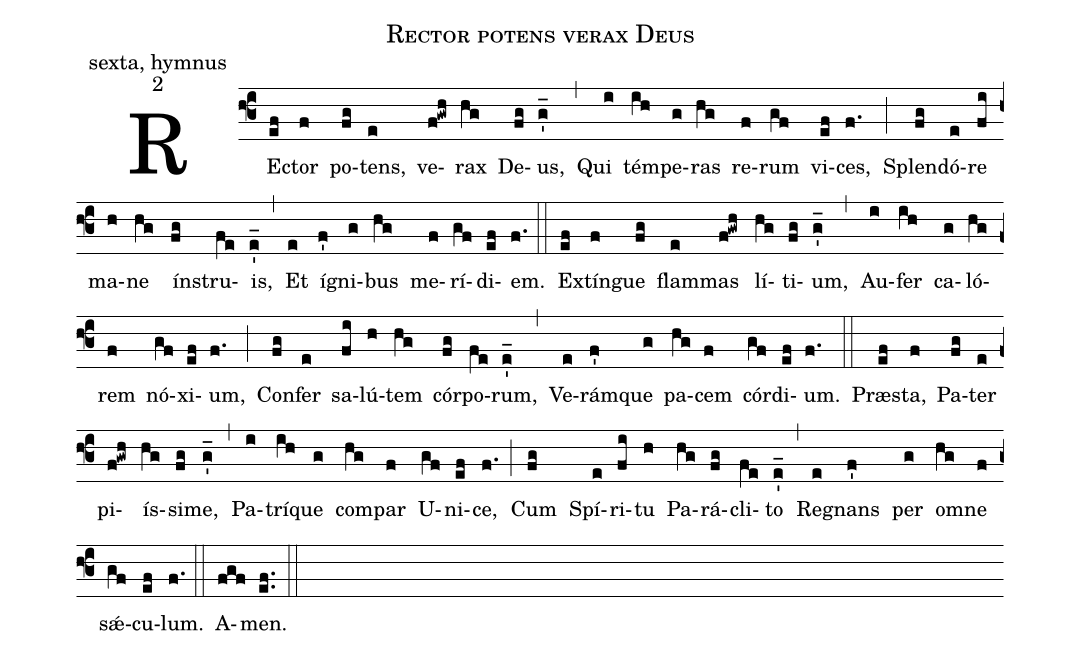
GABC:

name: Rector potens verax Deus;
office-part: sexta, hymnus;
mode: 2;
%%
(f3)
REc(ef)tor(f) po(fg)tens,(e) ve(f!gwh)rax(hg) De(fg)us,(g'_) (,)
Qui(i) tém(ih)pe(g)ras(hg) re(f)rum(gf) vi(ef)ces,(f.) (;)
Splen(fg)dó(e)re(fi) ma(h)ne(hg) ín(fg)stru(fe)is,(e'_) (,)
Et(e) íg(f')ni(g)bus(hg) me(f)rí(gf)di(ef)em.(f.) (::)

Ex(ef)tín(f)gue(fg) flam(e)mas(f!gwh) lí(hg)ti(fg)um,(g'_) (,)
Au(i)fer(ih) ca(g)ló(hg)rem(f) nó(gf)xi(ef)um,(f.) (;)
Con(fg)fer(e) sa(fi)lú(h)tem(hg) cór(fg)po(fe)rum,(e'_) (,)
Ve(e)rám(f')que(g) pa(hg)cem(f) cór(gf)di(ef)um.(f.) (::)

Præs(ef)ta,(f) Pa(fg)ter(e) pi(f!gwh)ís(hg)si(fg)me,(g'_) (,)
Pa(i)trí(ih)que(g) com(hg)par(f) U(gf)ni(ef)ce,(f.) (;)
Cum(fg) Spí(e)ri(fi)tu(h) Pa(hg)rá(fg)cli(fe)to(e'_) (,)
Reg(e)nans(f') per(g) om(hg)ne(f) sǽ(gf)cu(ef)lum.(f.) (::)

A(fgf)men.(ef..) (::)
